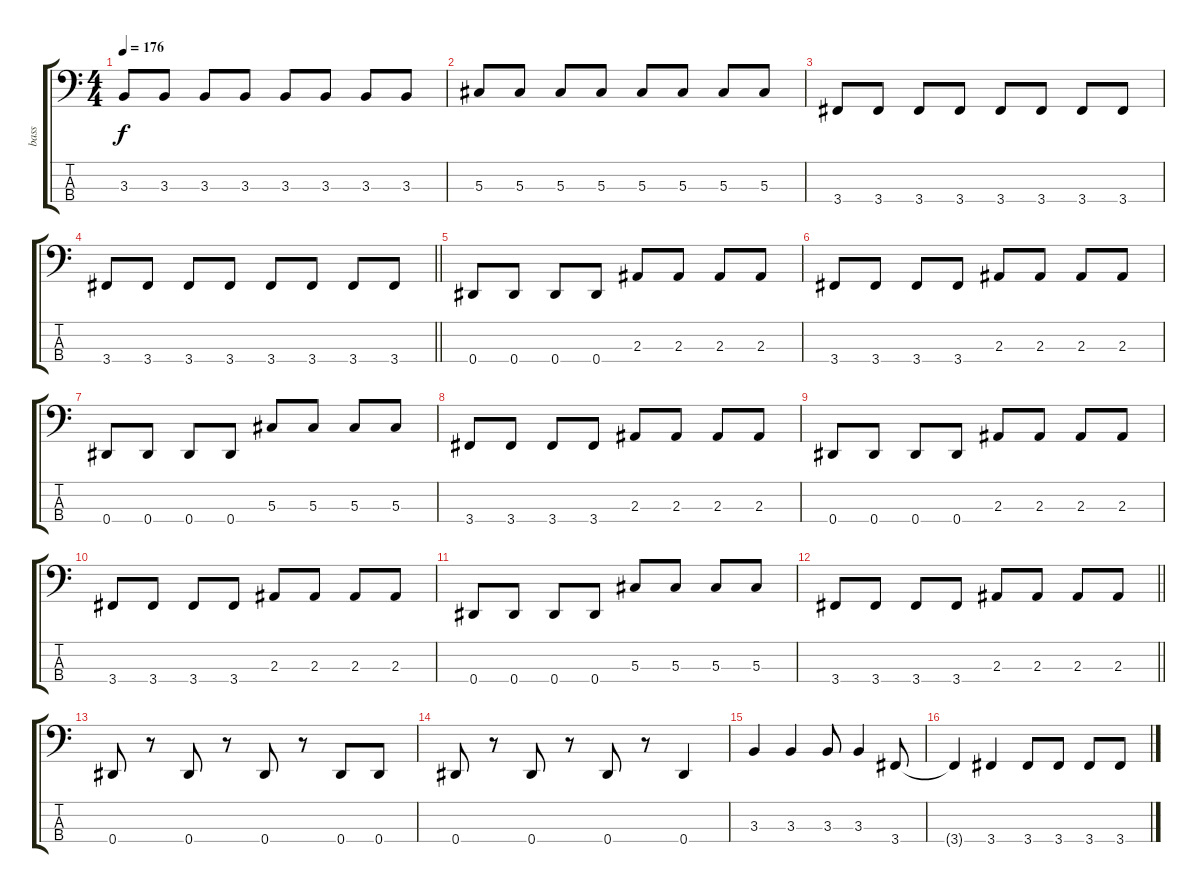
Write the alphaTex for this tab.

\track ("bass" "bass") {instrument electricbassfinger}
\staff {score tabs}
\tuning (Gb2 Db2 Ab1 Eb1) {hide}
\ts (4 4)
\tempo 176
\clef f4
\ks c
3.3.8{dy f} 3.3.8 3.3.8 3.3.8 3.3.8 3.3.8 3.3.8 3.3.8 |
5.3.8 5.3.8 5.3.8 5.3.8 5.3.8 5.3.8 5.3.8 5.3.8 |
3.4.8 3.4.8 3.4.8 3.4.8 3.4.8 3.4.8 3.4.8 3.4.8 |
\barLineRight lightlight
3.4.8 3.4.8 3.4.8 3.4.8 3.4.8 3.4.8 3.4.8 3.4.8 |
0.4.8 0.4.8 0.4.8 0.4.8 2.3.8 2.3.8 2.3.8 2.3.8 |
3.4.8 3.4.8 3.4.8 3.4.8 2.3.8 2.3.8 2.3.8 2.3.8 |
0.4.8 0.4.8 0.4.8 0.4.8 5.3.8 5.3.8 5.3.8 5.3.8 |
3.4.8 3.4.8 3.4.8 3.4.8 2.3.8 2.3.8 2.3.8 2.3.8 |
0.4.8 0.4.8 0.4.8 0.4.8 2.3.8 2.3.8 2.3.8 2.3.8 |
3.4.8 3.4.8 3.4.8 3.4.8 2.3.8 2.3.8 2.3.8 2.3.8 |
0.4.8 0.4.8 0.4.8 0.4.8 5.3.8 5.3.8 5.3.8 5.3.8 |
\barLineRight lightlight
3.4.8 3.4.8 3.4.8 3.4.8 2.3.8 2.3.8 2.3.8 2.3.8 |
0.4.8 r.8 0.4.8 r.8 0.4.8 r.8 0.4.8 0.4.8 |
0.4.8 r.8 0.4.8 r.8 0.4.8 r.8 0.4.4 |
3.3.4 3.3.4 3.3.8 3.3.4 3.4.8 |
3.4{t}.4 3.4.4 3.4.8 3.4.8 3.4.8 3.4.8
